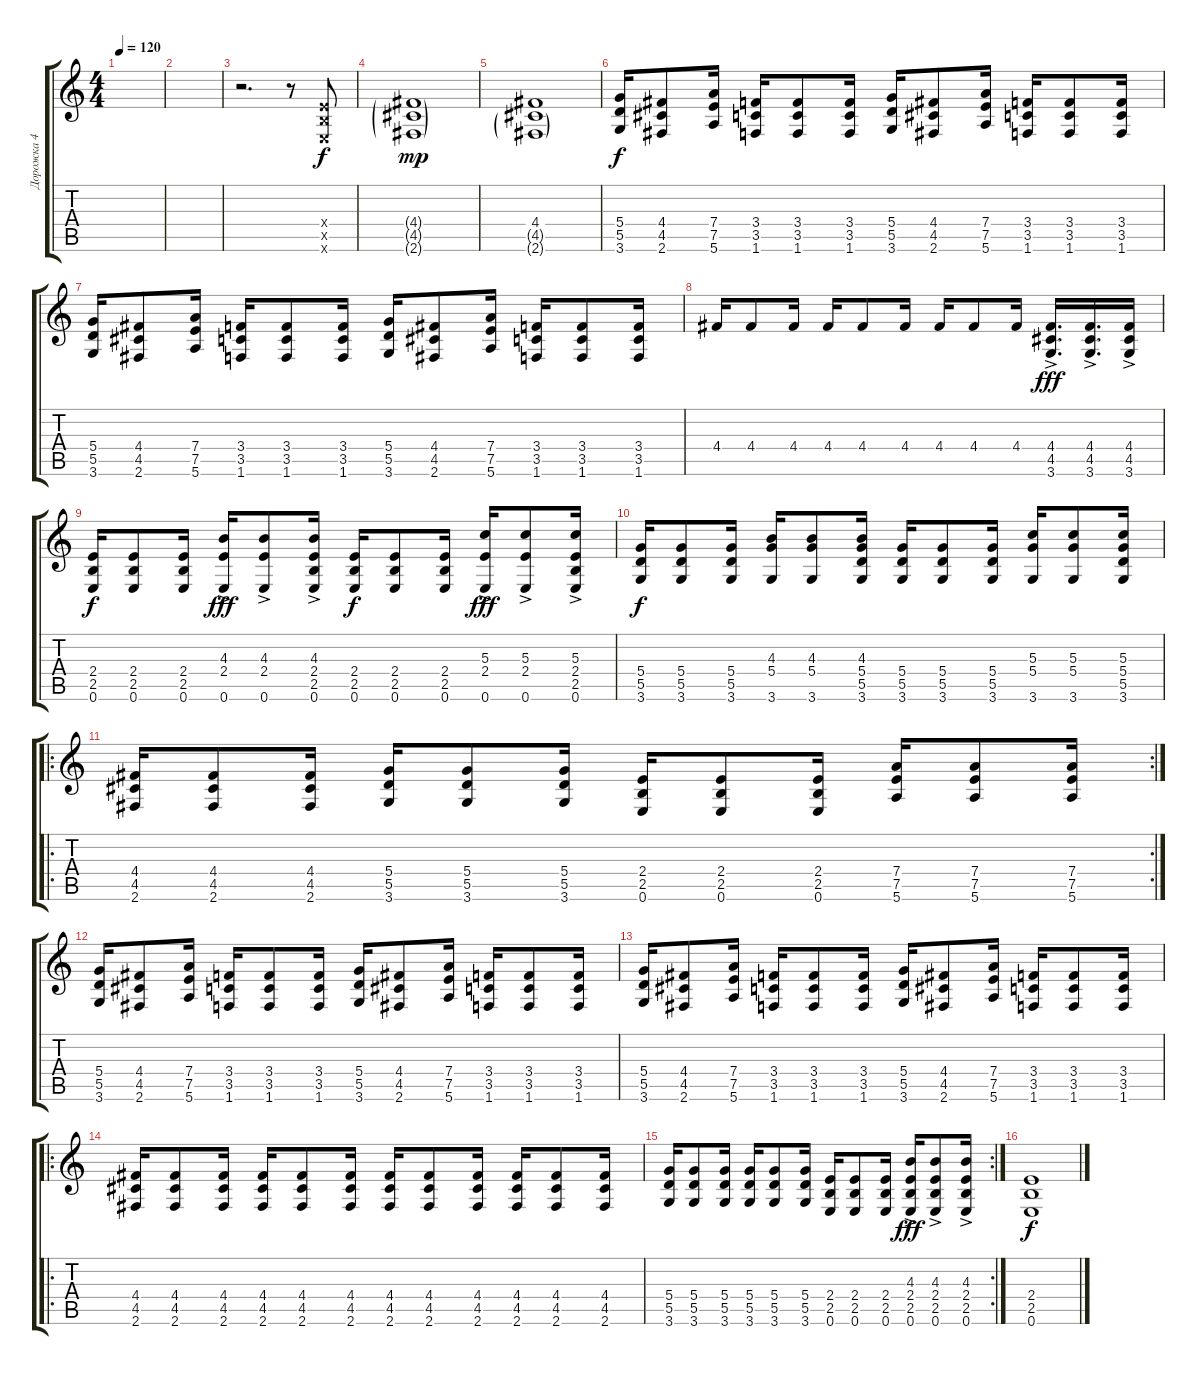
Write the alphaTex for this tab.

\track ("Дорожка 4" "Дорожка 4") {instrument overdrivenguitar}
\staff {score tabs}
\tuning (E4 B3 G3 D3 A2 E2) {hide}
\ts (4 4)
\tempo 120
\clef g2
\ks c
|
|
r.2{d} r.8 (2.4{x} 2.5{x} 0.6{x}).8 |
(4.4{g} 4.5{g} 2.6{g}).1{dy mp} |
(4.4 4.5{g} 2.6{g}).1{volume 13} |
(5.4 5.5 3.6).16{dy f volume 13 balance 8} (4.4 4.5 2.6).8 (7.4 7.5 5.6).16 (3.4 3.5 1.6).16 (3.4 3.5 1.6).8 (3.4 3.5 1.6).16 (5.4 5.5 3.6).16 (4.4 4.5 2.6).8 (7.4 7.5 5.6).16 (3.4 3.5 1.6).16 (3.4 3.5 1.6).8 (3.4 3.5 1.6).16 |
(5.4 5.5 3.6).16 (4.4 4.5 2.6).8 (7.4 7.5 5.6).16 (3.4 3.5 1.6).16 (3.4 3.5 1.6).8 (3.4 3.5 1.6).16 (5.4 5.5 3.6).16 (4.4 4.5 2.6).8 (7.4 7.5 5.6).16 (3.4 3.5 1.6).16 (3.4 3.5 1.6).8 (3.4 3.5 1.6).16 |
4.4.16{volume 16 balance 12} 4.4.8 4.4.16 4.4.16 4.4.8 4.4.16 4.4.16 4.4.8 4.4.16 (4.4{ac} 4.5{ac} 3.6{ac}).16{d dy fff volume 16 balance 8} (4.4{ac} 4.5{ac} 3.6{ac}).16{d} (4.4{ac} 4.5{ac} 3.6{ac}).16 |
(2.4 2.5 0.6).16{dy f balance 10} (2.4 2.5 0.6).8 (2.4 2.5 0.6).16 (4.3{ac} 2.4 0.6).16{dy fff} (4.3{ac} 2.4 0.6).8 (4.3{ac} 2.4 2.5 0.6).16 (2.4 2.5 0.6).16{dy f} (2.4 2.5 0.6).8 (2.4 2.5 0.6).16 (5.3{ac} 2.4 0.6).16{dy fff} (5.3{ac} 2.4 0.6).8 (5.3{ac} 2.4 2.5 0.6).16 |
(5.4 5.5 3.6).16{dy f} (5.4 5.5 3.6).8 (5.4 5.5 3.6).16 (4.3 5.4 3.6).16 (4.3 5.4 3.6).8 (4.3 5.4 5.5 3.6).16 (5.4 5.5 3.6).16 (5.4 5.5 3.6).8 (5.4 5.5 3.6).16 (5.3 5.4 3.6).16 (5.3 5.4 3.6).8 (5.3 5.4 5.5 3.6).16 |
\ro
\rc 2
(4.4 4.5 2.6).16 (4.4 4.5 2.6).8 (4.4 4.5 2.6).16 (5.4 5.5 3.6).16 (5.4 5.5 3.6).8 (5.4 5.5 3.6).16 (2.4 2.5 0.6).16 (2.4 2.5 0.6).8 (2.4 2.5 0.6).16 (7.4 7.5 5.6).16 (7.4 7.5 5.6).8 (7.4 7.5 5.6).16 |
(5.4 5.5 3.6).16 (4.4 4.5 2.6).8 (7.4 7.5 5.6).16 (3.4 3.5 1.6).16 (3.4 3.5 1.6).8 (3.4 3.5 1.6).16 (5.4 5.5 3.6).16 (4.4 4.5 2.6).8 (7.4 7.5 5.6).16 (3.4 3.5 1.6).16 (3.4 3.5 1.6).8 (3.4 3.5 1.6).16 |
(5.4 5.5 3.6).16 (4.4 4.5 2.6).8 (7.4 7.5 5.6).16 (3.4 3.5 1.6).16 (3.4 3.5 1.6).8 (3.4 3.5 1.6).16 (5.4 5.5 3.6).16 (4.4 4.5 2.6).8 (7.4 7.5 5.6).16 (3.4 3.5 1.6).16 (3.4 3.5 1.6).8 (3.4 3.5 1.6).16 |
\ro
(4.4 4.5 2.6).16{volume 13 balance 8} (4.4 4.5 2.6).8 (4.4 4.5 2.6).16 (4.4 4.5 2.6).16 (4.4 4.5 2.6).8 (4.4 4.5 2.6).16 (4.4 4.5 2.6).16 (4.4 4.5 2.6).8 (4.4 4.5 2.6).16 (4.4 4.5 2.6).16 (4.4 4.5 2.6).8 (4.4 4.5 2.6).16 |
\rc 2
(5.4 5.5 3.6).16 (5.4 5.5 3.6).8 (5.4 5.5 3.6).16 (5.4 5.5 3.6).16 (5.4 5.5 3.6).8 (5.4 5.5 3.6).16 (2.4 2.5 0.6).16 (2.4 2.5 0.6).8 (2.4 2.5 0.6).16 (4.3{ac} 2.4 2.5 0.6).16{dy fff} (4.3{ac} 2.4 2.5 0.6).8 (4.3{ac} 2.4 2.5 0.6).16 |
(2.4 2.5 0.6).1{dy f}
